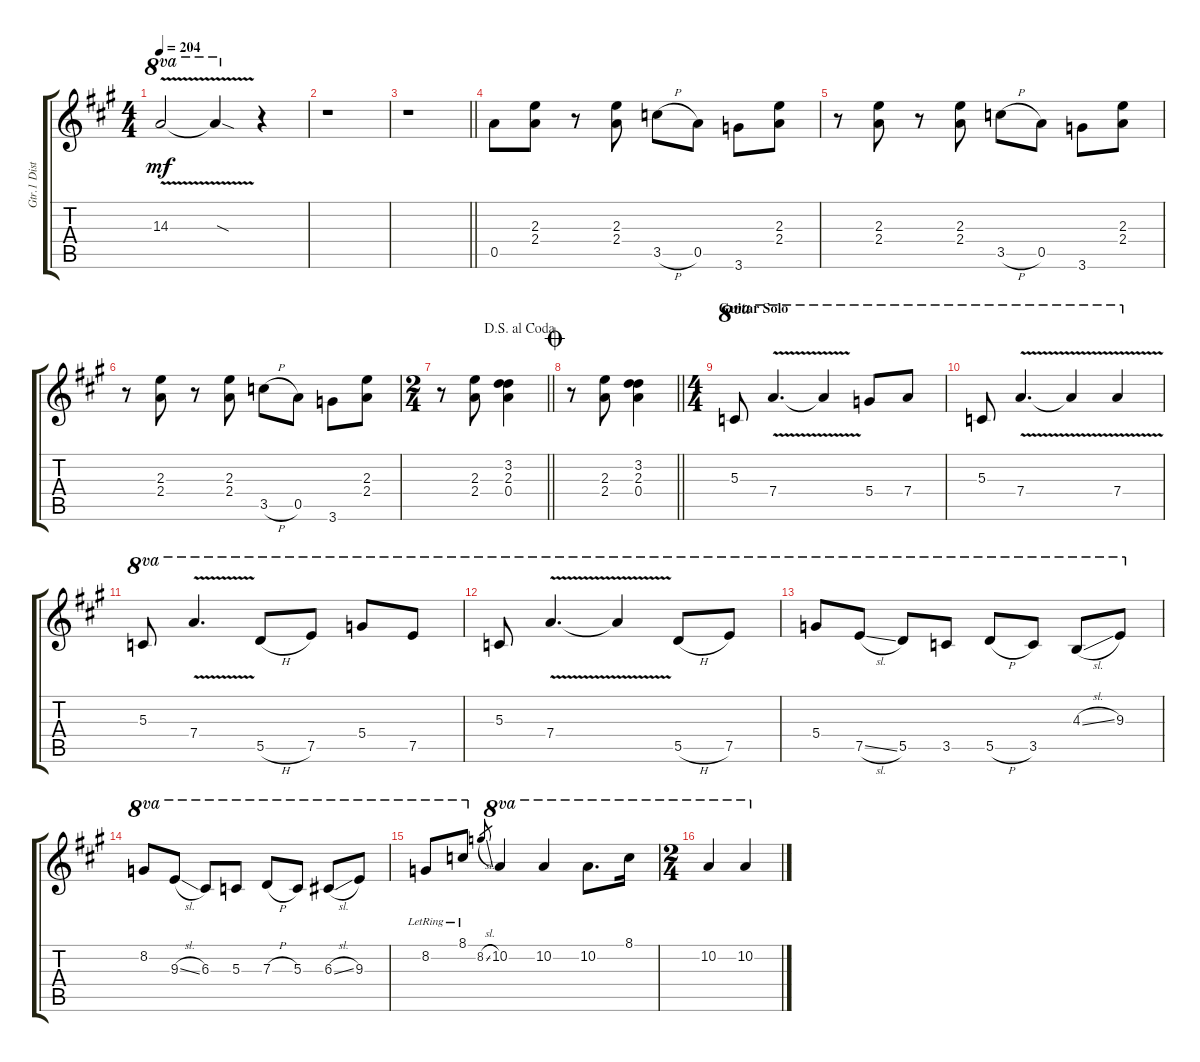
\track ("Gtr.1 Distortion" "Gtr.1 Dist") {instrument distortionguitar}
\staff {score tabs}
\tuning (E4 B3 G3 D4 A3 E3) {hide}
\ts (4 4)
\tempo 204
\clef g2
\ks a
14.3{v}.2{ot 8va dy mf} 14.3{sod t}.4{ot 8va} r.4 |
r.1 |
\barLineRight lightlight
r.1 |
0.5.8 (2.3 2.4).8 r.8 (2.3 2.4).8 3.5{h}.8 0.5.8 3.6.8 (2.3 2.4).8 |
r.8 (2.3 2.4).8 r.8 (2.3 2.4).8 3.5{h}.8 0.5.8 3.6.8 (2.3 2.4).8 |
r.8 (2.3 2.4).8 r.8 (2.3 2.4).8 3.5{h}.8 0.5.8 3.6.8 (2.3 2.4).8 |
\ts (2 4)
\jump dalsegnoalcoda
\barLineRight lightlight
r.8 (2.3 2.4).8 (3.2 2.3 0.4).4 |
\jump coda
\barLineRight lightlight
r.8 (2.3 2.4).8 (3.2 2.3 0.4).4 |
\ts (4 4)
\section ("" "Guitar Solo")
5.3.8{ot 8va} 7.4{v}.4{d ot 8va} 7.4{v t}.4{ot 8va} 5.4.8{ot 8va} 7.4.8{ot 8va} |
5.3.8{ot 8va} 7.4{v}.4{d ot 8va} 7.4{v t}.4{ot 8va} 7.4{v}.4{ot 8va} |
5.3.8{ot 8va} 7.4{v}.4{d ot 8va} 5.5{h}.8{ot 8va} 7.5.8{ot 8va} 5.4.8{ot 8va} 7.5.8{ot 8va} |
5.3.8{ot 8va} 7.4{v}.4{d ot 8va} 7.4{v t}.4{ot 8va} 5.5{h}.8{ot 8va} 7.5.8{ot 8va} |
5.4.8{ot 8va} 7.5{sl}.8{ot 8va} 5.5.8{ot 8va} 3.5.8{ot 8va} 5.5{h}.8{ot 8va} 3.5.8{ot 8va} 4.3{sl}.8{ot 8va} 9.3.8{ot 8va} |
8.2.8{ot 8va} 9.3{sl}.8{ot 8va} 6.3.8{ot 8va} 5.3.8{ot 8va} 7.3{h}.8{ot 8va} 5.3.8{ot 8va} 6.3{sl}.8{ot 8va} 9.3.8{ot 8va} |
8.2{lr}.8{ot 8va} 8.1{lr}.8{ot 8va} 8.2{sl}.8{gr} 10.2.4{ot 8va} 10.2.4{ot 8va} 10.2.8{d ot 8va} 8.1.16{ot 8va} |
\ts (2 4)
10.2.4{ot 8va} 10.2.4{ot 8va}
